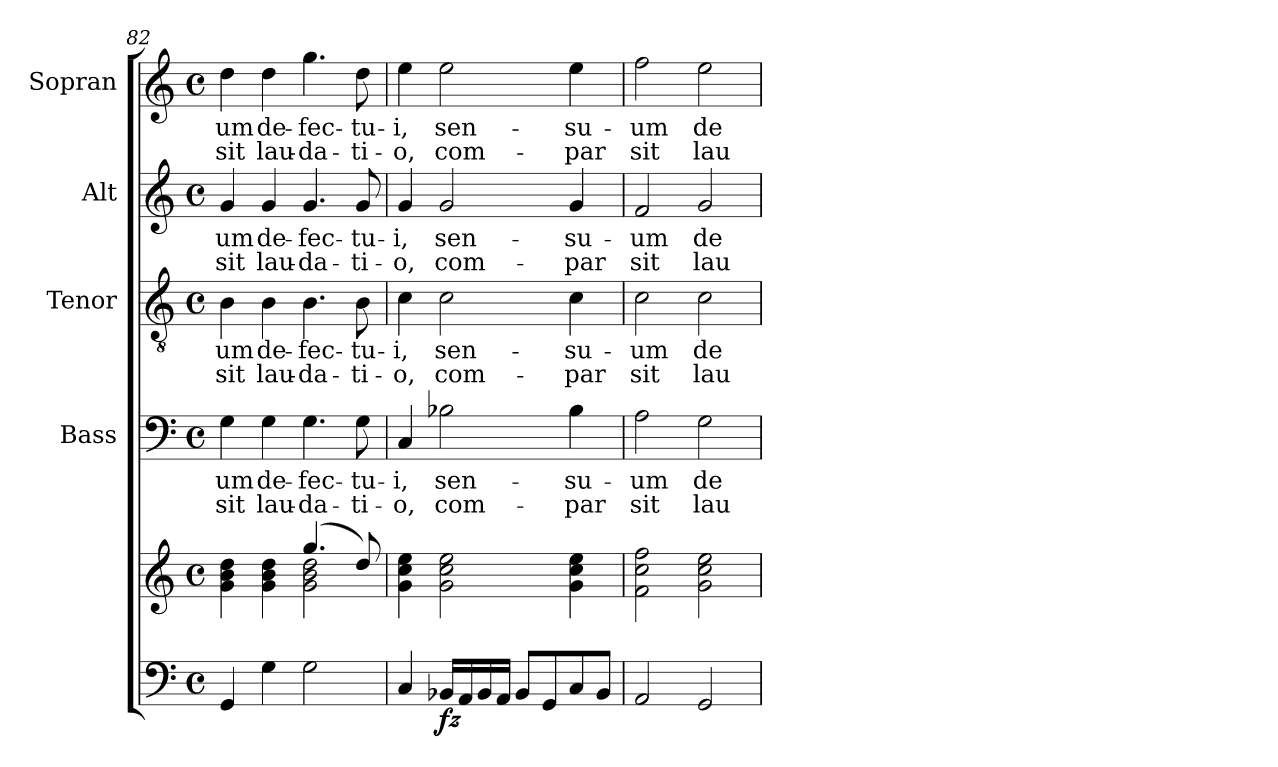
**kern	**kern	**dynam	**kern	**text	**text	**kern	**text	**text	**kern	**text	**text	**kern	**text	**text
*part5	*part5	*part5	*part4	*part4	*part4	*part3	*part3	*part3	*part2	*part2	*part2	*part1	*part1	*part1
*staff6	*staff5	*staff5/6	*staff4	*staff4	*staff4	*staff3	*staff3	*staff3	*staff2	*staff2	*staff2	*staff1	*staff1	*staff1
*	*	*	*I"Bass	*	*	*I"Tenor	*	*	*I"Alt	*	*	*I"Sopran	*	*
*	*	*	*I'B.	*	*	*I'T.	*	*	*I'A.	*	*	*I'S.	*	*
*clefF4	*clefG2	*	*clefF4	*	*	*clefGv2	*	*	*clefG2	*	*	*clefG2	*	*
*k[]	*k[]	*	*k[]	*	*	*k[]	*	*	*k[]	*	*	*k[]	*	*
*C:	*C:	*	*C:	*	*	*C:	*	*	*C:	*	*	*C:	*	*
*M4/4	*M4/4	*	*M4/4	*	*	*M4/4	*	*	*M4/4	*	*	*M4/4	*	*
*met(c)	*met(c)	*	*met(c)	*	*	*met(c)	*	*	*met(c)	*	*	*met(c)	*	*
=82	=82	=82	=82	=82	=82	=82	=82	=82	=82	=82	=82	=82	=82	=82
*	*^	*	*	*	*	*	*	*	*	*	*	*	*	*
!	!	!	!	!	!LO:LY:b	!LO:LY:b	!	!LO:LY:b	!LO:LY:b	!	!LO:LY:b	!LO:LY:b	!	!LO:LY:b	!LO:LY:b
4GG/	2ryy	4g\ 4b\ 4dd\	.	4G\	-um	sit	4B\	-um	sit	4g/	-um	sit	4dd\	-um	sit
!	!	!	!	!	!LO:LY:b	!LO:LY:b	!	!LO:LY:b	!LO:LY:b	!	!LO:LY:b	!LO:LY:b	!	!LO:LY:b	!LO:LY:b
4G\	.	4g\ 4b\ 4dd\	.	4G\	de-	lau-	4B\	de-	lau-	4g/	de-	lau-	4dd\	de-	lau-
!	!	!	!	!	!LO:LY:b	!LO:LY:b	!	!LO:LY:b	!LO:LY:b	!	!LO:LY:b	!LO:LY:b	!	!LO:LY:b	!LO:LY:b
2G\	(4.gg/	2g\ 2b\ 2dd\	.	4.G\	-fec-	-da-	4.B\	-fec-	-da-	4.g/	-fec-	-da-	4.gg\	-fec-	-da-
!	!	!	!	!	!LO:LY:b	!LO:LY:b	!	!LO:LY:b	!LO:LY:b	!	!LO:LY:b	!LO:LY:b	!	!LO:LY:b	!LO:LY:b
.	8dd/)	.	.	8G\	-tu-	-ti-	8B\	-tu-	-ti-	8g/	-tu-	-ti-	8dd\	-tu-	-ti-
*	*v	*v	*	*	*	*	*	*	*	*	*	*	*	*	*
=83	=83	=83	=83	=83	=83	=83	=83	=83	=83	=83	=83	=83	=83	=83
!	!	!	!	!LO:LY:b	!LO:LY:b	!	!LO:LY:b	!LO:LY:b	!	!LO:LY:b	!LO:LY:b	!	!LO:LY:b	!LO:LY:b
4C/	4g\ 4cc\ 4ee\	.	4C/	-i,	-o,	4c\	-i,	-o,	4g/	-i,	-o,	4ee\	-i,	-o,
!	!	!LO:DY:b=2	!	!LO:LY:b	!LO:LY:b	!	!LO:LY:b	!LO:LY:b	!	!LO:LY:b	!LO:LY:b	!	!LO:LY:b	!LO:LY:b
16BB-X/LL	2g\ 2cc\ 2ee\	fz	2B-X\	sen-	com-	2c\	sen-	com-	2g/	sen-	com-	2ee\	sen-	com-
16AA/	.	.	.	.	.	.	.	.	.	.	.	.	.	.
16BB-/	.	.	.	.	.	.	.	.	.	.	.	.	.	.
16AA/JJ	.	.	.	.	.	.	.	.	.	.	.	.	.	.
8BB-/L	.	.	.	.	.	.	.	.	.	.	.	.	.	.
8GG/	.	.	.	.	.	.	.	.	.	.	.	.	.	.
!	!	!	!	!LO:LY:b	!LO:LY:b	!	!LO:LY:b	!LO:LY:b	!	!LO:LY:b	!LO:LY:b	!	!LO:LY:b	!LO:LY:b
8C/	4g\ 4cc\ 4ee\	.	4B-\	-su-	-par	4c\	-su-	-par	4g/	-su-	-par	4ee\	-su-	-par
8BB-/J	.	.	.	.	.	.	.	.	.	.	.	.	.	.
=84	=84	=84	=84	=84	=84	=84	=84	=84	=84	=84	=84	=84	=84	=84
!	!	!	!	!LO:LY:b	!LO:LY:b	!	!LO:LY:b	!LO:LY:b	!	!LO:LY:b	!LO:LY:b	!	!LO:LY:b	!LO:LY:b
2AA/	2f\ 2cc\ 2ff\	.	2A\	-um	sit	2c\	-um	sit	2f/	-um	sit	2ff\	-um	sit
!	!	!	!	!LO:LY:b	!LO:LY:b	!	!LO:LY:b	!LO:LY:b	!	!LO:LY:b	!LO:LY:b	!	!LO:LY:b	!LO:LY:b
2GG/	2g\ 2cc\ 2ee\	.	2G\	de-	lau-	2c\	de-	lau-	2g/	de-	lau-	2ee\	de-	lau-
=	=	=	=	=	=	=	=	=	=	=	=	=	=	=
*-	*-	*-	*-	*-	*-	*-	*-	*-	*-	*-	*-	*-	*-	*-
